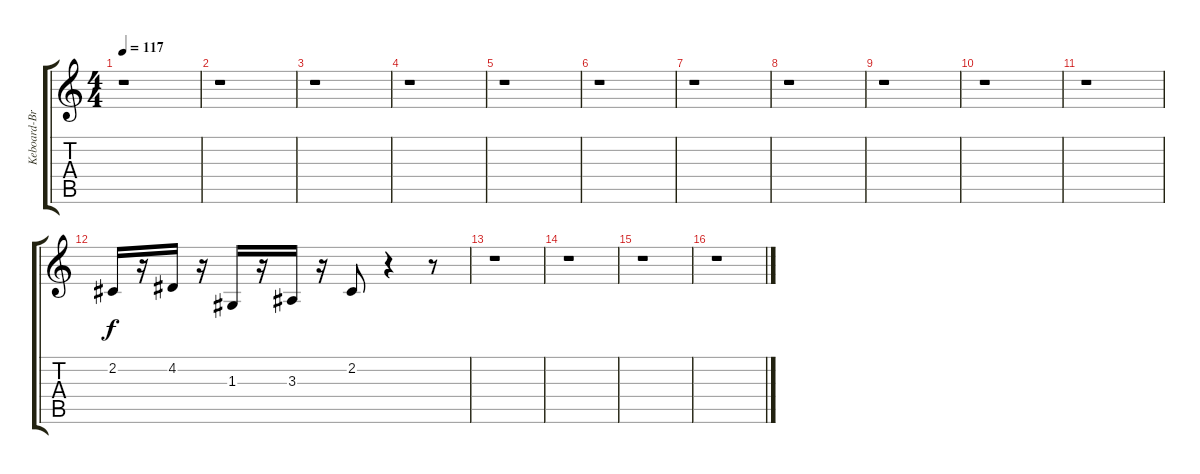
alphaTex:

\track ("Keboard-Brass" "Keboard-Br") {instrument brasssection}
\staff {score tabs}
\tuning (E4 B3 G3 D3 A2 E2) {hide}
\ts (4 4)
\tempo 117
\clef g2
\ks c
r.1{dy mf} |
r.1 |
r.1 |
r.1 |
r.1 |
r.1 |
r.1 |
r.1 |
r.1 |
r.1 |
r.1 |
2.2.16{dy f} r.16 4.2.16 r.16 1.3.16 r.16 3.3.16 r.16 2.2.8 r.4 r.8 |
r.1 |
r.1 |
r.1 |
r.1
